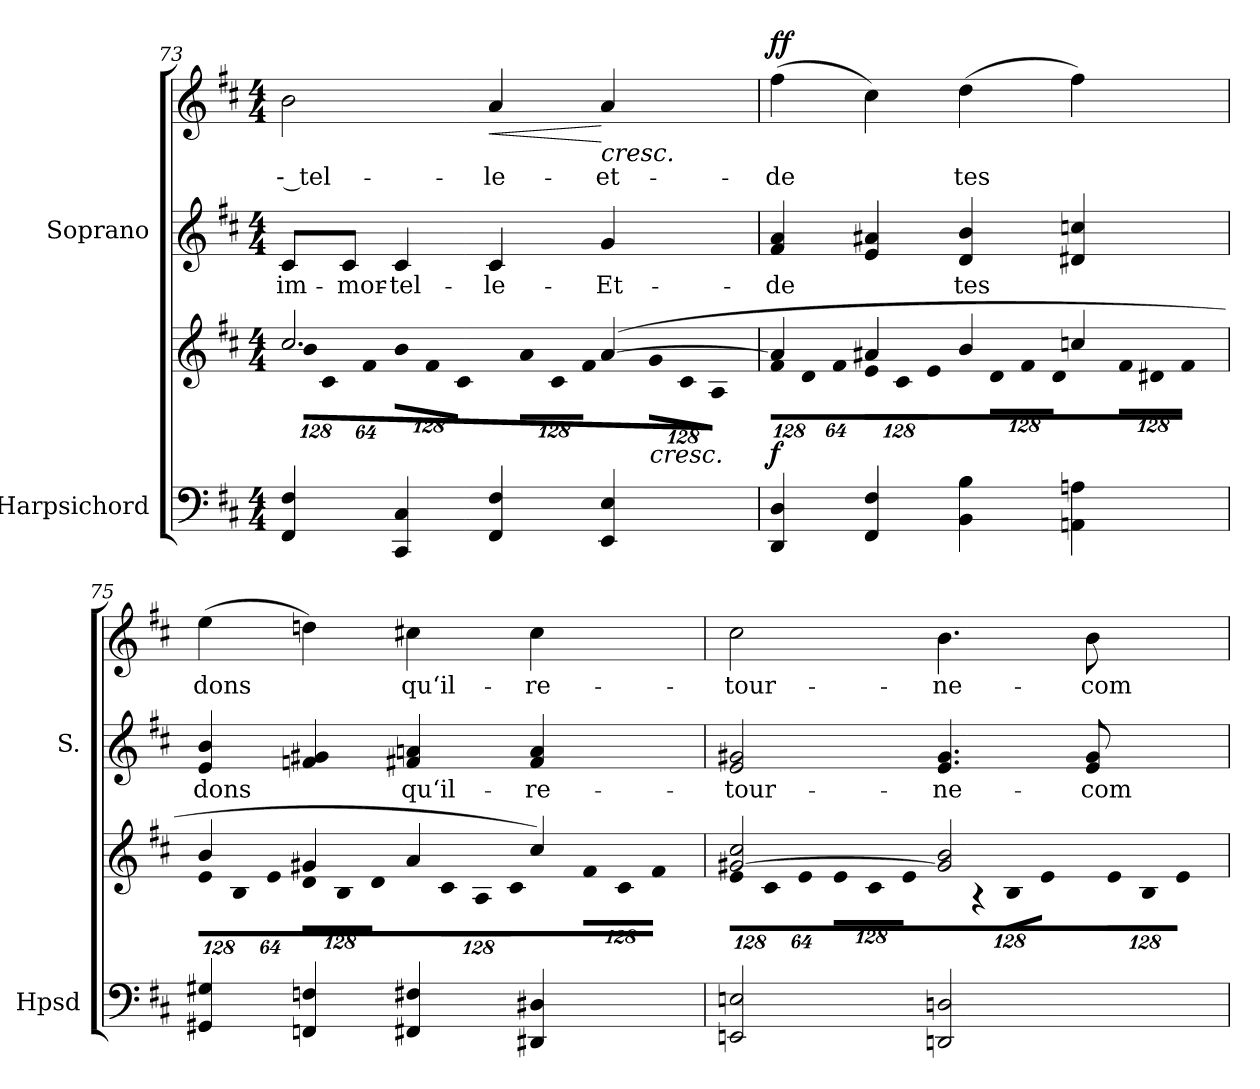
**kern	**kern	**dynam	**kern	**text	**kern	**text	**dynam
*part2	*part2	*part2	*part1	*part1	*part1	*part1	*part1
*staff4	*staff3	*staff3/4	*staff2	*staff2	*staff1	*staff1	*staff1/2
*I"Harpsichord	*	*	*I"Soprano	*	*	*	*
*I'Hpsd	*	*	*I'S.	*	*	*	*
!!LO:LB:g=z
*clefF4	*clefG2	*	*clefG2	*	*clefG2	*	*
*k[f#c#]	*k[f#c#]	*	*k[f#c#]	*	*k[f#c#]	*	*
*D:	*D:	*	*D:	*	*D:	*	*
*M4/4	*M4/4	*	*M4/4	*	*M4/4	*	*
=73	=73	=73	=73	=73	=73	=73	=73
*	*^	*	*	*	*	*	*
*	*	*Xbrackettup	*	*	*	*	*	*
!	!	!LO:N:vis=8	!	!	!	!	!	!
!	!	!	!	!	!LO:LY:b:color=#000000	!	!	!
!	!	!	!	!	!	!	!LO:LY:b:color=#000000	!
4FF#i/ 4F#i	2.cc#i/	1024%85bi\L	.	8c#i/L	-im-	2bi\	-- tel-	.
!	!	!LO:N:vis=8	!	!	!	!	!	!
.	.	1024%85c#i\	.	.	.	.	.	.
!	!	!	!	!	!LO:LY:b:color=#000000	!	!	!
.	.	.	.	8c#i/J	-mor-	.	.	[
!	!	!LO:N:vis=8	!	!	!	!	!	!
.	.	512%43f#i\J	.	.	.	.	.	.
!	!	!LO:N:vis=8	!	!	!	!	!	!
!	!	!	!	!	!LO:LY:b:color=#000000	!	!	!
4CC#i/ 4C#i	.	1024%85bi\L	[	4c#i/	-tel-	.	.	.
!	!	!LO:N:vis=8	!	!	!	!	!	!
.	.	1024%85f#i\	.	.	.	.	.	.
!	!	!LO:N:vis=8	!	!	!	!	!	!
.	.	512%43c#i\J	.	.	.	.	.	.
!	!	!LO:N:vis=8	!	!	!	!	!	!
!	!	!	!	!	!LO:LY:b:color=#000000	!	!	!
!	!	!	!	!	!	!	!LO:LY:b:color=#000000	!LO:HP:b
4FF#i/ 4F#i	.	1024%85ai\L	.	4c#i/	-le-	4ai/	-le-	<
!	!	!LO:N:vis=8	!	!	!	!	!	!
.	.	1024%85c#i\	.	.	.	.	.	.
!	!	!LO:N:vis=8	!	!	!	!	!	!
.	.	512%43f#i\J	.	.	.	.	.	.
!	!	!LO:N:vis=8	!	!	!	!	!	!
!	!	!	!	!	!LO:LY:b:color=#000000	!	!	!
!	!	!	!	!	!	!	!LO:LY:b:color=#000000	!LO:HP:n=1:b
4EEi/ 4Ei	([4ai/	1024%85gi\L	.	4gi/	-Et-	4ai/	-et-	[ <
!	!	!LO:N:vis=8	!	!	!	!	!	!
.	.	1024%85c#i\	.	.	.	.	.	.
!	!	!LO:N:vis=8	!LO:HP:b	!	!	!	!	!
.	.	512%43Ai\J	<	.	.	.	.	.
=74	=74	=74	=74	=74	=74	=74	=74	=74
!	!	!LO:N:vis=8	!	!	!	!	!	!
!	!	!	!	!	!LO:LY:b:color=#000000	!	!	!
!	!	!	!	!	!	!	!LO:LY:b:color=#000000	!
4DDi/ 4Di	4ai/]	1024%85f#i\L	f	4f#i/ 4ai	-de	(4ff#i\	-de	f f
!	!	!LO:N:vis=8	!	!	!	!	!	!
.	.	1024%85di\	.	.	.	.	.	.
!	!	!LO:N:vis=8	!	!	!	!	!	!
.	.	512%43f#i\J	.	.	.	.	.	.
!	!	!LO:N:vis=8	!	!	!	!	!	!
4FF#i/ 4F#i	4a#Xi/	1024%85ei\L	.	4ei/ 4a#Xi	.	4cc#i\)	.	.
!	!	!LO:N:vis=8	!	!	!	!	!	!
.	.	1024%85c#i\	.	.	.	.	.	.
!	!	!LO:N:vis=8	!	!	!	!	!	!
.	.	512%43ei\J	.	.	.	.	.	.
!	!	!LO:N:vis=8	!	!	!	!	!	!
!	!	!	!	!	!LO:LY:b:color=#000000	!	!	!
!	!	!	!	!	!	!	!LO:LY:b:color=#000000	!
4BBi\ 4Bi	4bi/	1024%85di\L	.	4di/ 4bi	tes	(4ddi\	tes	.
!	!	!LO:N:vis=8	!	!	!	!	!	!
.	.	1024%85f#i\	.	.	.	.	.	.
!	!	!LO:N:vis=8	!	!	!	!	!	!
.	.	512%43di\J	.	.	.	.	.	.
!	!	!LO:N:vis=8	!	!	!	!	!	!
4AAni\ 4Ani	4ccni/	1024%85f#i\L	.	4d#Xi/ 4ccni	.	4ff#i\)	.	.
!	!	!LO:N:vis=8	!	!	!	!	!	!
.	.	1024%85d#Xi\	.	.	.	.	.	.
!	!	!LO:N:vis=8	!	!	!	!	!	!
.	.	512%43f#i\J	.	.	.	.	.	.
=75	=75	=75	=75	=75	=75	=75	=75	=75
!	!	!LO:N:vis=8	!	!	!	!	!	!
!	!	!	!	!	!LO:LY:b:color=#000000	!	!	!
!	!	!	!	!	!	!	!LO:LY:b:color=#000000	!
4GG#Xi/ 4G#Xi	4bi/	1024%85ei\L	.	4ei/ 4bi	dons	(4eei\	dons	.
!	!	!LO:N:vis=8	!	!	!	!	!	!
.	.	1024%85Bi\	.	.	.	.	.	.
!	!	!LO:N:vis=8	!	!	!	!	!	!
.	.	512%43ei\J	.	.	.	.	.	.
!	!	!LO:N:vis=8	!	!	!	!	!	!
4FFni/ 4Fni	4g#Xi/	1024%85di\L	.	4fni/ 4g#Xi	.	4ddni\)	.	.
!	!	!LO:N:vis=8	!	!	!	!	!	!
.	.	1024%85Bi\	.	.	.	.	.	.
!	!	!LO:N:vis=8	!	!	!	!	!	!
.	.	512%43di\J	.	.	.	.	.	.
!	!	!LO:N:vis=8	!	!	!	!	!	!
!	!	!	!	!	!LO:LY:b:color=#000000	!	!	!
!	!	!	!	!	!	!	!LO:LY:b:color=#000000	!
4FF#Xi/ 4F#Xi	4ai/	1024%85c#i\L	.	4f#Xi/ 4ani	qu‘il-	4cc#Xi\	qu‘il-	.
!	!	!LO:N:vis=8	!	!	!	!	!	!
.	.	1024%85Ai\	.	.	.	.	.	.
!	!	!LO:N:vis=8	!	!	!	!	!	!
.	.	512%43c#i\J	.	.	.	.	.	.
!	!	!LO:N:vis=8	!	!	!	!	!	!
!	!	!	!	!	!LO:LY:b:color=#000000	!	!	!
!	!	!	!	!	!	!	!LO:LY:b:color=#000000	!
4DD#Xi/ 4D#Xi	4cc#i/)	1024%85f#i\L	.	4f#i/ 4ai	-re-	4cc#i\	-re-	.
!	!	!LO:N:vis=8	!	!	!	!	!	!
.	.	1024%85c#i\	.	.	.	.	.	.
!	!	!LO:N:vis=8	!	!	!	!	!	!
.	.	512%43f#i\J	.	.	.	.	.	.
=76	=76	=76	=76	=76	=76	=76	=76	=76
!	!	!LO:N:vis=8	!	!	!	!	!	!
!	!	!	!	!	!LO:LY:b:color=#000000	!	!	!
!	!	!	!	!	!	!	!LO:LY:b:color=#000000	!
2EEni/ 2Eni	[2g#Xi/ 2cc#i	1024%85ei\L	.	2ei/ 2g#Xi	-tour-	2cc#i\	-tour-	.
!	!	!LO:N:vis=8	!	!	!	!	!	!
.	.	1024%85c#i\	.	.	.	.	.	.
!	!	!LO:N:vis=8	!	!	!	!	!	!
.	.	512%43ei\J	.	.	.	.	.	.
!	!	!LO:N:vis=8	!	!	!	!	!	!
.	.	1024%85ei\L	.	.	.	.	.	.
!	!	!LO:N:vis=8	!	!	!	!	!	!
.	.	1024%85c#i\	.	.	.	.	.	.
!	!	!LO:N:vis=8	!	!	!	!	!	!
.	.	512%43ei\J	.	.	.	.	.	.
!	!	!LO:N:vis=8	!	!	!	!	!	!
!	!	!	!	!	!LO:LY:b:color=#000000	!	!	!
!	!	!	!	!	!	!	!LO:LY:b:color=#000000	!
2DDni/ 2Dni	2g#i/] 2bi	1024%85r	.	4.ei/ 4.g#i	-ne-	4.bi\	-ne-	.
!	!	!LO:N:vis=8	!	!	!	!	!	!
.	.	1024%85Bi\L	.	.	.	.	.	.
!	!	!LO:N:vis=8	!	!	!	!	!	!
.	.	512%43ei\J	.	.	.	.	.	.
!	!	!LO:N:vis=8	!	!	!	!	!	!
.	.	1024%85ei\L	.	.	.	.	.	.
!	!	!LO:N:vis=8	!	!	!	!	!	!
.	.	1024%85Bi\	.	.	.	.	.	.
!	!	!	!	!	!LO:LY:b:color=#000000	!	!	!
!	!	!	!	!	!	!	!LO:LY:b:color=#000000	!
.	.	.	.	8ei/ 8g#i	-com-	8bi\	-com-	.
!	!	!LO:N:vis=8	!	!	!	!	!	!
.	.	512%43ei\J	.	.	.	.	.	.
*	*v	*v	*	*	*	*	*	*
=	=	=	=	=	=	=	=
*-	*-	*-	*-	*-	*-	*-	*-
